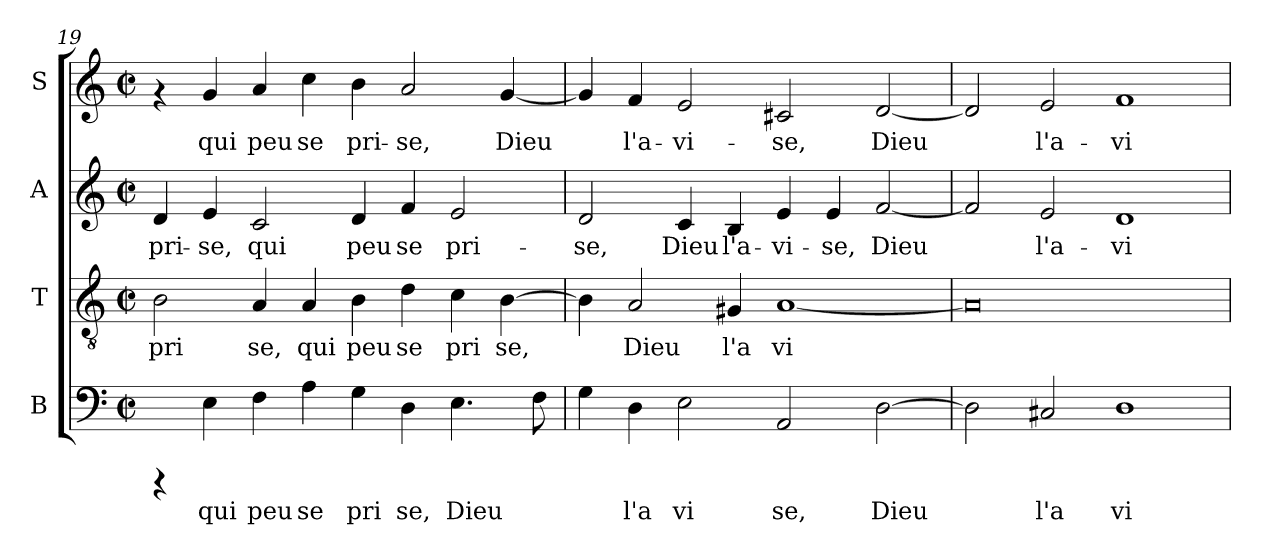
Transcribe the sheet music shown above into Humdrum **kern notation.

**kern	**text	**kern	**text	**kern	**text	**kern	**text
*part4	*part4	*part3	*part3	*part2	*part2	*part1	*part1
*staff4	*staff4	*staff3	*staff3	*staff2	*staff2	*staff1	*staff1
*I"B	*	*I"T	*	*I"A	*	*I"S	*
!!LO:PB:g=z
*clefF4	*	*clefGv2	*	*clefG2	*	*clefG2	*
*k[]	*	*k[]	*	*k[]	*	*k[]	*
*C:	*	*C:	*	*C:	*	*C:	*
*M2/2	*	*M2/2	*	*M2/2	*	*M2/2	*
*met(c|)	*	*met(c|)	*	*met(c|)	*	*met(c|)	*
=19	=19	=19	=19	=19	=19	=19	=19
!	!	!	!LO:LY:b:cj	!	!LO:LY:b:cj	!	!
4rCCC	.	2B\	pri	4d/	pri-	4rf	.
!	!LO:LY:b:cj	!	!	!	!LO:LY:b:cj	!	!LO:LY:b:cj
4E\	qui	.	.	4e/	-se,	4g/	qui
!	!LO:LY:b:cj	!	!LO:LY:b:cj	!	!LO:LY:b:cj	!	!LO:LY:b:cj
4F\	peu	4A/	se,	2c/	qui	4a/	peu
!	!LO:LY:b:cj	!	!LO:LY:b:cj	!	!	!	!LO:LY:b:cj
4A\	se	4A/	qui	.	.	4cc\	se
!	!LO:LY:b:cj	!	!LO:LY:b:cj	!	!LO:LY:b:cj	!	!LO:LY:b:cj
4G\	pri	4B\	peu	4d/	peu	4b\	pri-
!	!LO:LY:b:cj	!	!LO:LY:b:cj	!	!LO:LY:b:cj	!	!LO:LY:b:cj
4D\	se,	4d\	se	4f/	se	2a/	-se,
!	!LO:LY:b:cj	!	!LO:LY:b:cj	!	!LO:LY:b:cj	!	!
4.E\	Dieu	4c\	pri	2e/	pri-	.	.
!	!	!	!LO:LY:b:cj	!	!	!	!LO:LY:b:cj
.	.	[>4B\	se,	.	.	[<4g/	Dieu
!	!LO:LY:b:cj	!	!	!	!	!	!
8F\	.	.	.	.	.	.	.
=20	=20	=20	=20	=20	=20	=20	=20
!	!LO:LY:b:cj	!	!LO:LY:b:cj	!	!LO:LY:b:cj	!	!LO:LY:b:cj
4G\	.	4B\]	.	2d/	-se,	4g/]	.
!	!LO:LY:b:cj	!	!LO:LY:b:cj	!	!	!	!LO:LY:b:cj
4D\	l'a	2A/	Dieu	.	.	4f/	l'a-
!	!LO:LY:b:cj	!	!	!	!LO:LY:b:cj	!	!LO:LY:b:cj
2E\	vi	.	.	4c/	Dieu	2e/	-vi-
!	!	!	!LO:LY:b:cj	!	!LO:LY:b:cj	!	!
.	.	4G#X/	l'a	4B/	l'a-	.	.
!	!LO:LY:b:cj	!	!LO:LY:b:cj	!	!LO:LY:b:cj	!	!LO:LY:b:cj
2AA/	se,	[<1A	vi	4e/	-vi-	2c#X/	-se,
!	!	!	!	!	!LO:LY:b:cj	!	!
.	.	.	.	4e/	-se,	.	.
!	!LO:LY:b:cj	!	!	!	!LO:LY:b:cj	!	!LO:LY:b:cj
[>2D\	Dieu	.	.	[<2f/	Dieu	[<2d/	Dieu
=21	=21	=21	=21	=21	=21	=21	=21
!	!LO:LY:b:cj	!	!LO:LY:b:cj	!	!LO:LY:b:cj	!	!LO:LY:b:cj
2D\]	.	0A]	.	2f/]	.	2d/]	.
!	!LO:LY:b:cj	!	!	!	!LO:LY:b:cj	!	!LO:LY:b:cj
2C#X/	l'a	.	.	2e/	l'a-	2e/	l'a-
!	!LO:LY:b:cj	!	!	!	!LO:LY:b:cj	!	!LO:LY:b:cj
1D	vi	.	.	1d	-vi-	1f	-vi-
=	=	=	=	=	=	=	=
*-	*-	*-	*-	*-	*-	*-	*-
